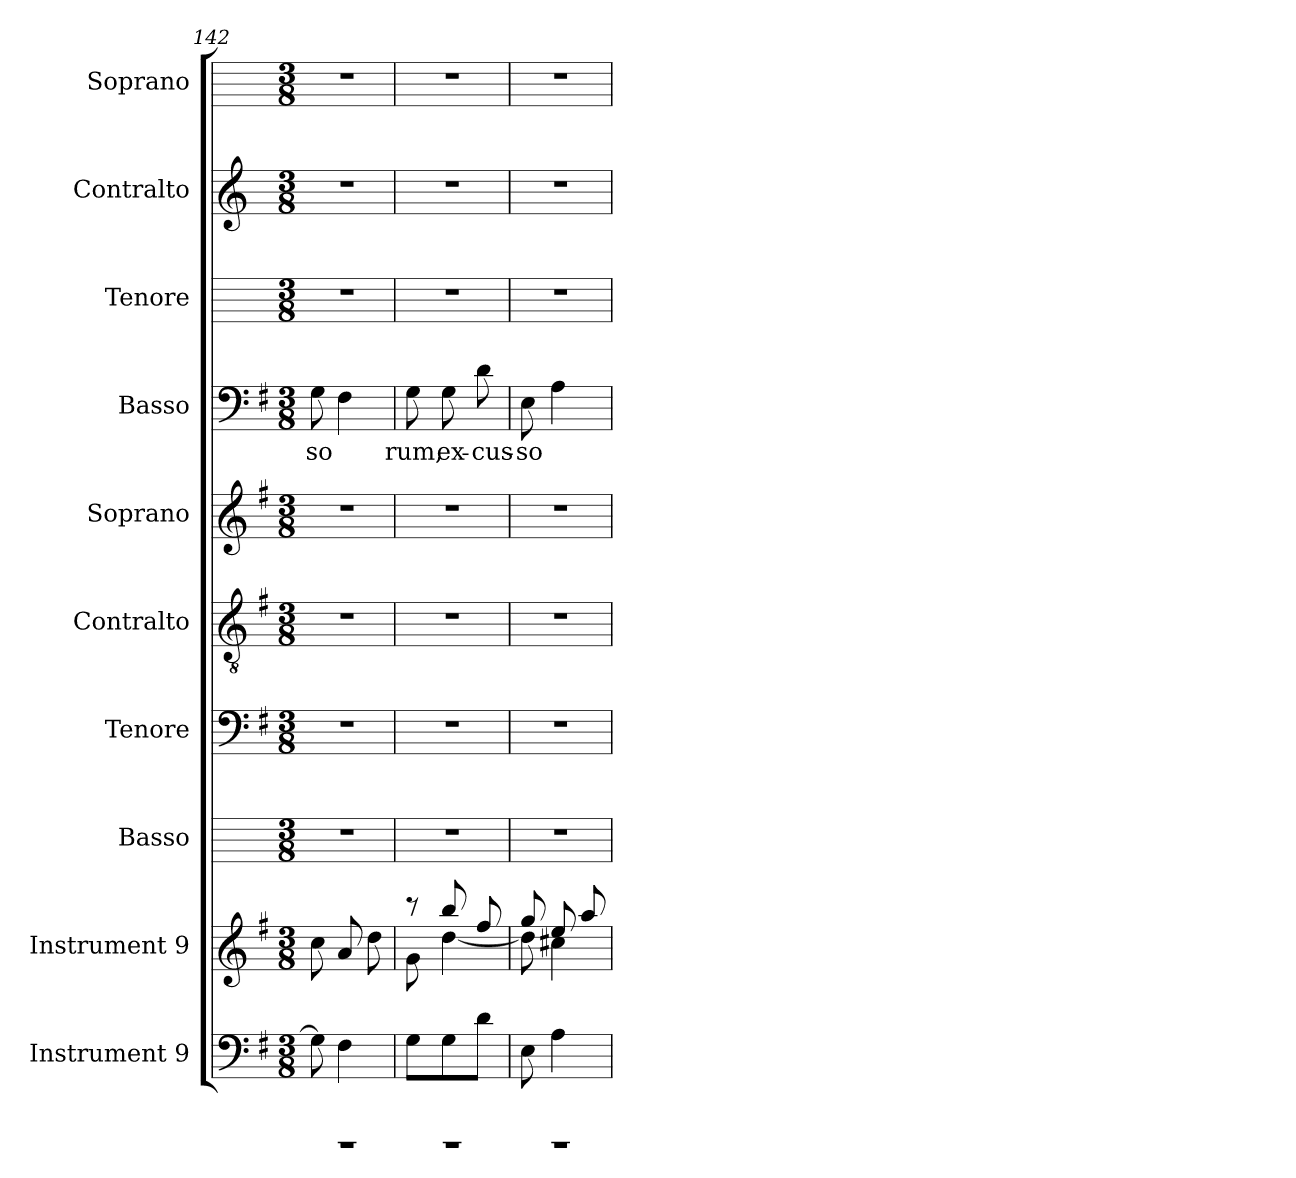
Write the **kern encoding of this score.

**kern	**kern	**kern	**kern	**kern	**kern	**kern	**text	**kern	**kern	**kern
*part10	*part9	*part8	*part7	*part6	*part5	*part4	*part4	*part3	*part2	*part1
*staff10	*staff9	*staff8	*staff7	*staff6	*staff5	*staff4	*staff4	*staff3	*staff2	*staff1
*I"Instrument 9	*I"Instrument 9	*I"Basso	*I"Tenore	*I"Contralto	*I"Soprano	*I"Basso	*	*I"Tenore	*I"Contralto	*I"Soprano
*	*	*	*	*	*	*I'Basso	*	*	*I'Contralto	*
*clefF4	*clefG2	*	*clefF4	*clefGv2	*clefG2	*clefF4	*	*	*clefG2	*
*k[f#]	*k[f#]	*k[]	*k[f#]	*k[f#]	*k[f#]	*k[f#]	*	*k[]	*k[]	*k[]
*G:	*G:	*C:	*G:	*G:	*G:	*G:	*	*C:	*C:	*C:
*M3/8	*M3/8	*M3/8	*M3/8	*M3/8	*M3/8	*M3/8	*	*M3/8	*M3/8	*M3/8
=142	=142	=142	=142	=142	=142	=142	=142	=142	=142	=142
*^	*	*	*	*	*	*	*	*	*	*
!	!	!	!	!	!	!	!	!LO:LY:b:cj	!	!	!
4.rCCC	8G\]	8cc\	4.r	4.r	4.r	4.r	8G\	-so-	4.r	4.r	4.r
!	!	!	!	!	!	!	!	!LO:LY:b:cj	!	!	!
.	4F#\	8a/	.	.	.	.	4F#\	--	.	.	.
.	.	8dd\	.	.	.	.	.	.	.	.	.
=143	=143	=143	=143	=143	=143	=143	=143	=143	=143	=143	=143
*	*	*^	*	*	*	*	*	*	*	*	*
!	!	!	!	!	!	!	!	!	!LO:LY:b:cj	!	!	!
4.rCCC	8G\L	8r	8g\	4.r	4.r	4.r	4.r	8G\	-rum,	4.r	4.r	4.r
!	!	!	!	!	!	!	!	!	!LO:LY:b:cj	!	!	!
.	8G\	8bb/	[<4dd\	.	.	.	.	8G\	ex-	.	.	.
!	!	!	!	!	!	!	!	!	!LO:LY:b:cj	!	!	!
.	8d\J	8ff#/	.	.	.	.	.	8d\	-cus-	.	.	.
=144	=144	=144	=144	=144	=144	=144	=144	=144	=144	=144	=144	=144
!	!	!	!	!	!	!	!	!	!LO:LY:b:cj	!	!	!
4.rCCC	8E\	8gg/	8dd\]	4.r	4.r	4.r	4.r	8E\	-so-	4.r	4.r	4.r
!	!	!	!	!	!	!	!	!	!LO:LY:b:cj	!	!	!
.	4A\	8ee/	4cc#X\	.	.	.	.	4A\	--	.	.	.
.	.	8aa/	.	.	.	.	.	.	.	.	.	.
*v	*v	*	*	*	*	*	*	*	*	*	*	*
*	*v	*v	*	*	*	*	*	*	*	*	*
=	=	=	=	=	=	=	=	=	=	=
*-	*-	*-	*-	*-	*-	*-	*-	*-	*-	*-
